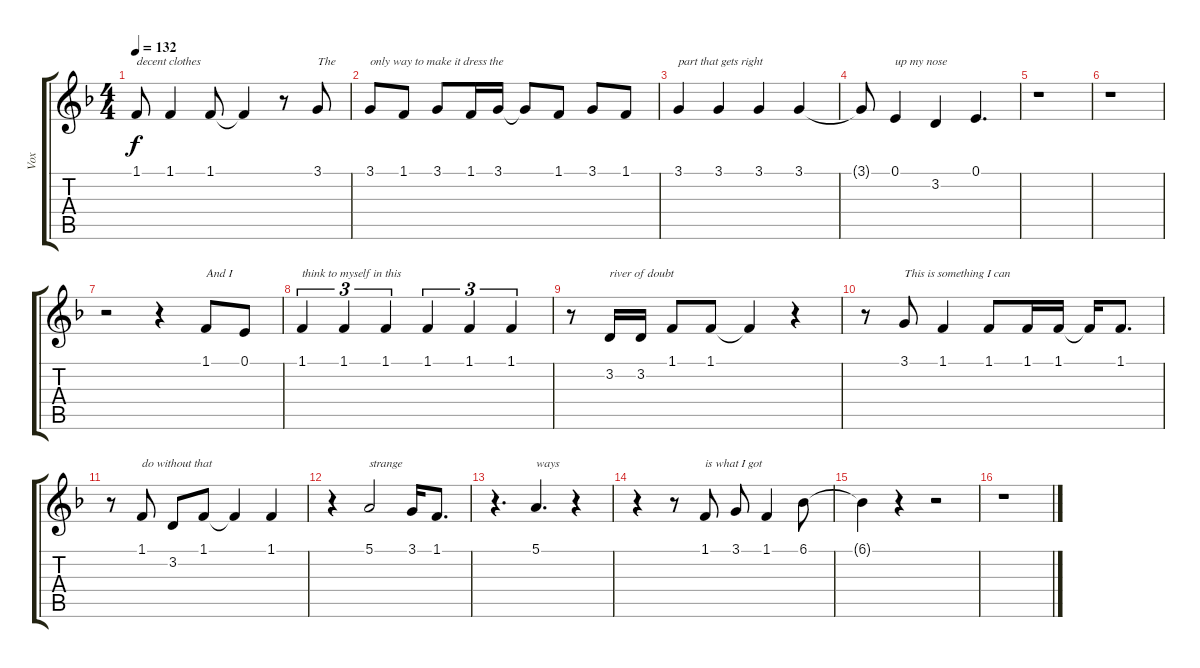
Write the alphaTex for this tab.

\track ("Vox" "Vox") {instrument violin}
\staff {score tabs}
\tuning (E4 B3 G3 D3 A2 E2) {hide}
\ts (4 4)
\tempo 132
\clef g2
\ks dminor
1.1.8{txt "decent clothes" dy f} 1.1.4 1.1.8 1.1{t}.4 r.8 3.1.8{txt "The"} |
3.1.8{txt "only way to make it dress the"} 1.1.8 3.1.8 1.1.16 3.1.16 3.1{t}.8 1.1.8 3.1.8 1.1.8 |
3.1.4{txt "part that gets right"} 3.1.4 3.1.4 3.1.4 |
3.1{t}.8 0.1.4{txt "up my nose"} 3.2.4 0.1.4{d} |
r.1 |
r.1 |
r.2 r.4 1.1.8{txt "And I"} 0.1.8 |
1.1.4{tu (3 2) txt "think to myself in this"} 1.1.4{tu (3 2)} 1.1.4{tu (3 2)} 1.1.4{tu (3 2)} 1.1.4{tu (3 2)} 1.1.4{tu (3 2)} |
r.8 3.2.16{txt "river of doubt"} 3.2.16 1.1.8 1.1.8 1.1{t}.4 r.4 |
r.8 3.1.8{txt "This is something I can"} 1.1.4 1.1.8 1.1.16 1.1.16 1.1{t}.16 1.1.8{d} |
r.8 1.1.8{txt "do without that"} 3.2.8 1.1.8 1.1{t}.4 1.1.4 |
r.4 5.1.2{txt "strange"} 3.1.16 1.1.8{d} |
r.4{d} 5.1.4{d txt "ways"} r.4 |
r.4 r.8 1.1.8{txt "is what I got"} 3.1.8 1.1.4 6.1.8 |
6.1{t}.4 r.4 r.2 |
r.1
